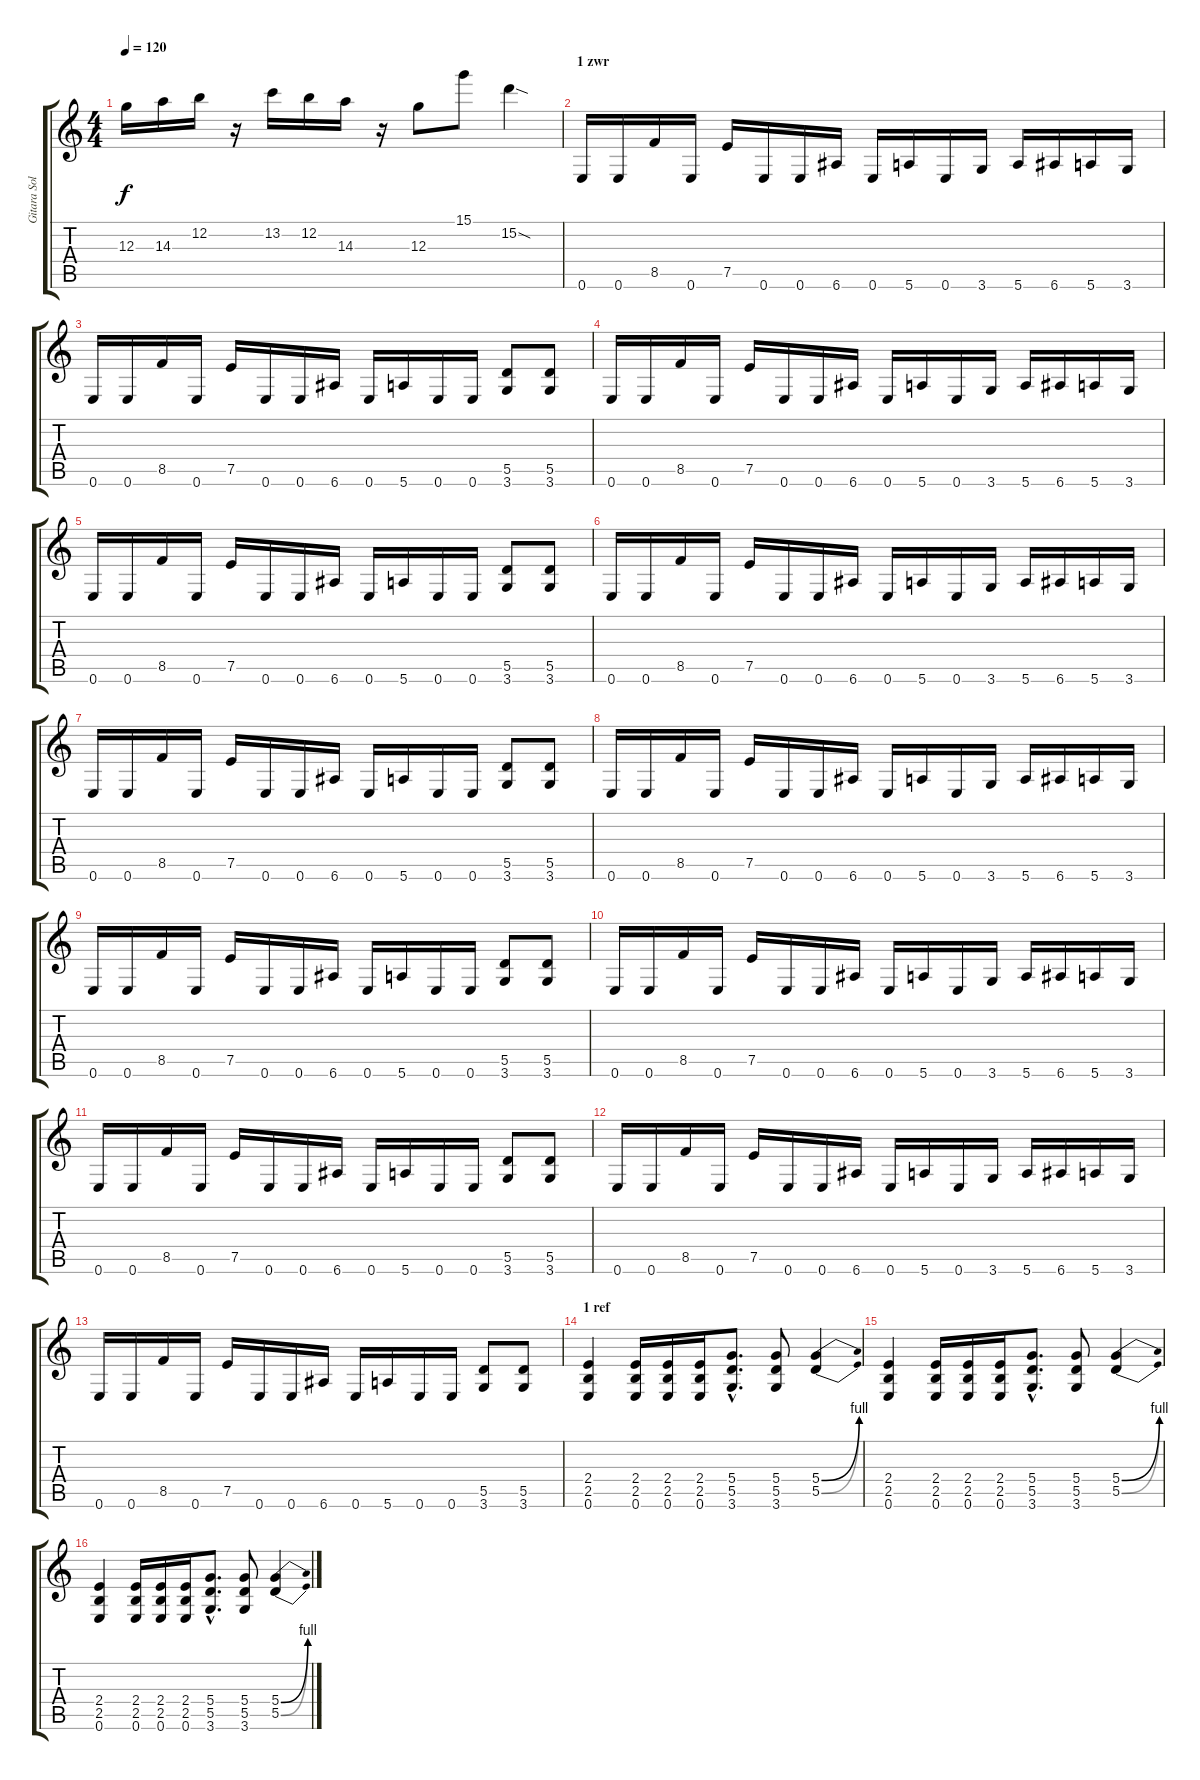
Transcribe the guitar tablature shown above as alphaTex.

\track ("Gitara Solo" "Gitara Sol") {instrument overdrivenguitar}
\staff {score tabs}
\tuning (E4 B3 G3 D3 A2 E2) {hide}
\ts (4 4)
\tempo 120
\clef g2
\ks c
12.3.16{dy f} 14.3.16 12.2.16 r.16 13.2.16 12.2.16 14.3.16 r.16 12.3.8 15.1.8 15.2{sod}.4 |
\section ("" "1 zwr")
0.6.16 0.6.16 8.5.16 0.6.16 7.5.16 0.6.16 0.6.16 6.6.16 0.6.16 5.6.16 0.6.16 3.6.16 5.6.16 6.6.16 5.6.16 3.6.16 |
0.6.16 0.6.16 8.5.16 0.6.16 7.5.16 0.6.16 0.6.16 6.6.16 0.6.16 5.6.16 0.6.16 0.6.16 (5.5 3.6).8 (5.5 3.6).8 |
0.6.16 0.6.16 8.5.16 0.6.16 7.5.16 0.6.16 0.6.16 6.6.16 0.6.16 5.6.16 0.6.16 3.6.16 5.6.16 6.6.16 5.6.16 3.6.16 |
0.6.16 0.6.16 8.5.16 0.6.16 7.5.16 0.6.16 0.6.16 6.6.16 0.6.16 5.6.16 0.6.16 0.6.16 (5.5 3.6).8 (5.5 3.6).8 |
0.6.16 0.6.16 8.5.16 0.6.16 7.5.16 0.6.16 0.6.16 6.6.16 0.6.16 5.6.16 0.6.16 3.6.16 5.6.16 6.6.16 5.6.16 3.6.16 |
0.6.16 0.6.16 8.5.16 0.6.16 7.5.16 0.6.16 0.6.16 6.6.16 0.6.16 5.6.16 0.6.16 0.6.16 (5.5 3.6).8 (5.5 3.6).8 |
0.6.16 0.6.16 8.5.16 0.6.16 7.5.16 0.6.16 0.6.16 6.6.16 0.6.16 5.6.16 0.6.16 3.6.16 5.6.16 6.6.16 5.6.16 3.6.16 |
0.6.16 0.6.16 8.5.16 0.6.16 7.5.16 0.6.16 0.6.16 6.6.16 0.6.16 5.6.16 0.6.16 0.6.16 (5.5 3.6).8 (5.5 3.6).8 |
0.6.16 0.6.16 8.5.16 0.6.16 7.5.16 0.6.16 0.6.16 6.6.16 0.6.16 5.6.16 0.6.16 3.6.16 5.6.16 6.6.16 5.6.16 3.6.16 |
0.6.16 0.6.16 8.5.16 0.6.16 7.5.16 0.6.16 0.6.16 6.6.16 0.6.16 5.6.16 0.6.16 0.6.16 (5.5 3.6).8 (5.5 3.6).8 |
0.6.16 0.6.16 8.5.16 0.6.16 7.5.16 0.6.16 0.6.16 6.6.16 0.6.16 5.6.16 0.6.16 3.6.16 5.6.16 6.6.16 5.6.16 3.6.16 |
0.6.16 0.6.16 8.5.16 0.6.16 7.5.16 0.6.16 0.6.16 6.6.16 0.6.16 5.6.16 0.6.16 0.6.16 (5.5 3.6).8 (5.5 3.6).8 |
\section ("" "1 ref")
(2.4 2.5 0.6).4 (2.4 2.5 0.6).16 (2.4 2.5 0.6).16 (2.4 2.5 0.6).16 (5.4{hac} 5.5{hac} 3.6{hac}).8{d} (5.4 5.5 3.6).8 (5.4{be (bend 0 0 60 4)} 5.5{be (bend 0 0 60 4)}).4 |
(2.4 2.5 0.6).4 (2.4 2.5 0.6).16 (2.4 2.5 0.6).16 (2.4 2.5 0.6).16 (5.4{hac} 5.5{hac} 3.6{hac}).8{d} (5.4 5.5 3.6).8 (5.4{be (bend 0 0 60 4)} 5.5{be (bend 0 0 60 4)}).4 |
(2.4 2.5 0.6).4 (2.4 2.5 0.6).16 (2.4 2.5 0.6).16 (2.4 2.5 0.6).16 (5.4{hac} 5.5{hac} 3.6{hac}).8{d} (5.4 5.5 3.6).8 (5.4{be (bend 0 0 60 4)} 5.5{be (bend 0 0 60 4)}).4
